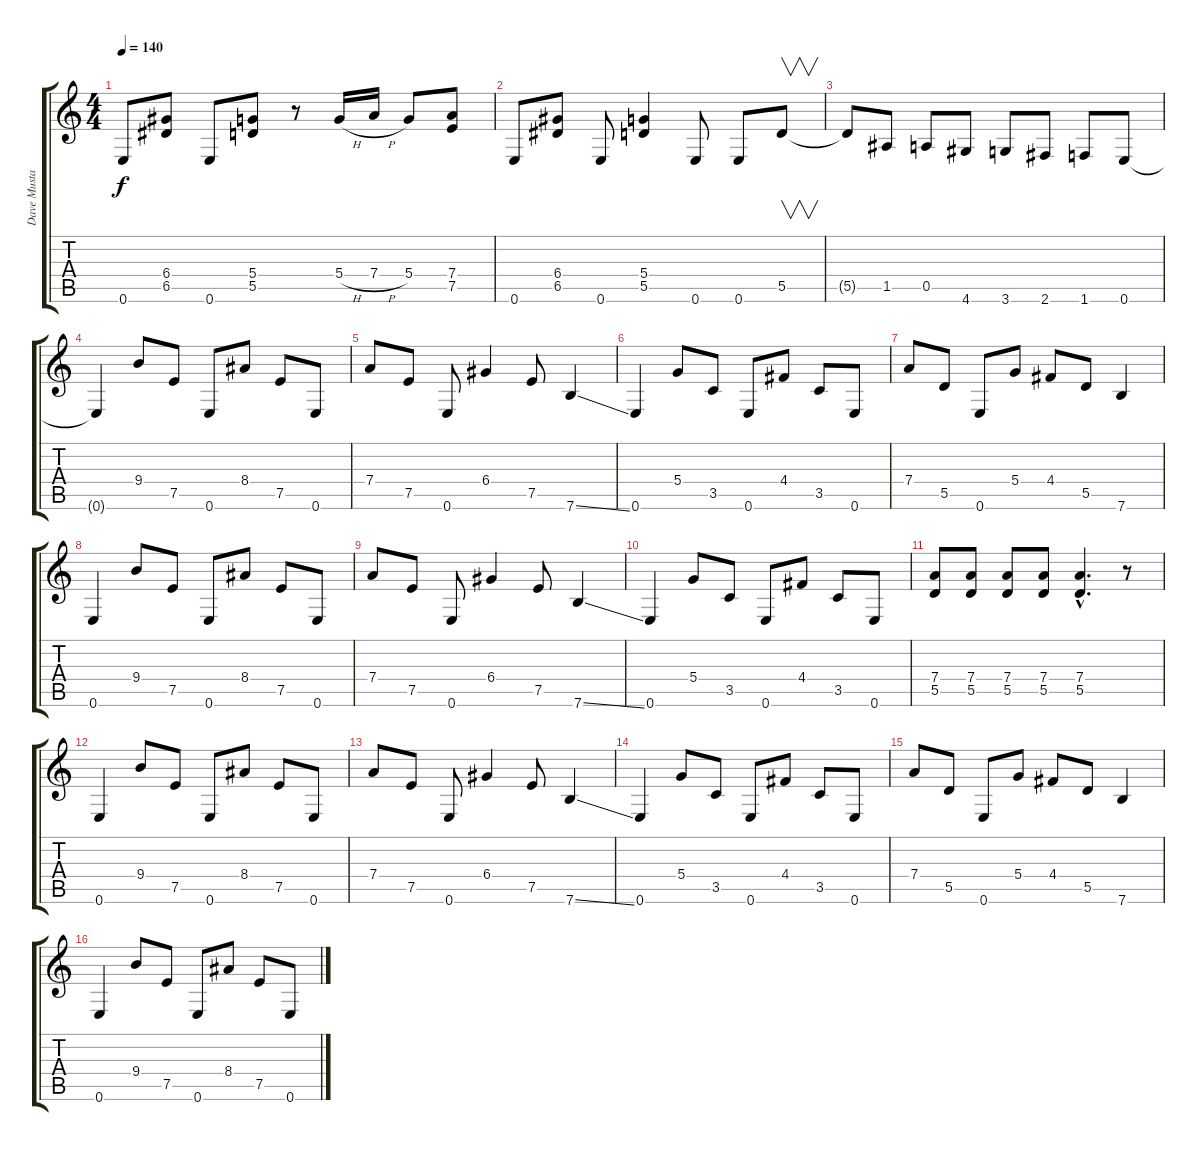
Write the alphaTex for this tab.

\track ("Dave Mustaine" "Dave Musta") {instrument distortionguitar}
\staff {score tabs}
\tuning (E4 B3 G3 D3 A2 E2) {hide}
\ts (4 4)
\tempo 140
\clef g2
\ks c
0.6.8{dy f} (6.4 6.5).8 0.6.8 (5.4 5.5).8 r.8 5.4{h}.16 7.4{h}.16 5.4.8 (7.4 7.5).8 |
0.6.8 (6.4 6.5).8 0.6.8 (5.4 5.5).4 0.6.8 0.6.8 5.5.8{v} |
5.5{t}.8 1.5.8 0.5.8 4.6.8 3.6.8 2.6.8 1.6.8 0.6.8 |
0.6{t}.4 9.4.8 7.5.8 0.6.8 8.4.8 7.5.8 0.6.8 |
7.4.8 7.5.8 0.6.8 6.4.4 7.5.8 7.6{ss}.4 |
0.6.4 5.4.8 3.5.8 0.6.8 4.4.8 3.5.8 0.6.8 |
7.4.8 5.5.8 0.6.8 5.4.8 4.4.8 5.5.8 7.6.4 |
0.6.4 9.4.8 7.5.8 0.6.8 8.4.8 7.5.8 0.6.8 |
7.4.8 7.5.8 0.6.8 6.4.4 7.5.8 7.6{ss}.4 |
0.6.4 5.4.8 3.5.8 0.6.8 4.4.8 3.5.8 0.6.8 |
(7.4 5.5).8 (7.4 5.5).8 (7.4 5.5).8 (7.4 5.5).8 (7.4{hac} 5.5{hac}).4{d} r.8 |
0.6.4 9.4.8 7.5.8 0.6.8 8.4.8 7.5.8 0.6.8 |
7.4.8 7.5.8 0.6.8 6.4.4 7.5.8 7.6{ss}.4 |
0.6.4 5.4.8 3.5.8 0.6.8 4.4.8 3.5.8 0.6.8 |
7.4.8 5.5.8 0.6.8 5.4.8 4.4.8 5.5.8 7.6.4 |
0.6.4 9.4.8 7.5.8 0.6.8 8.4.8 7.5.8 0.6.8
